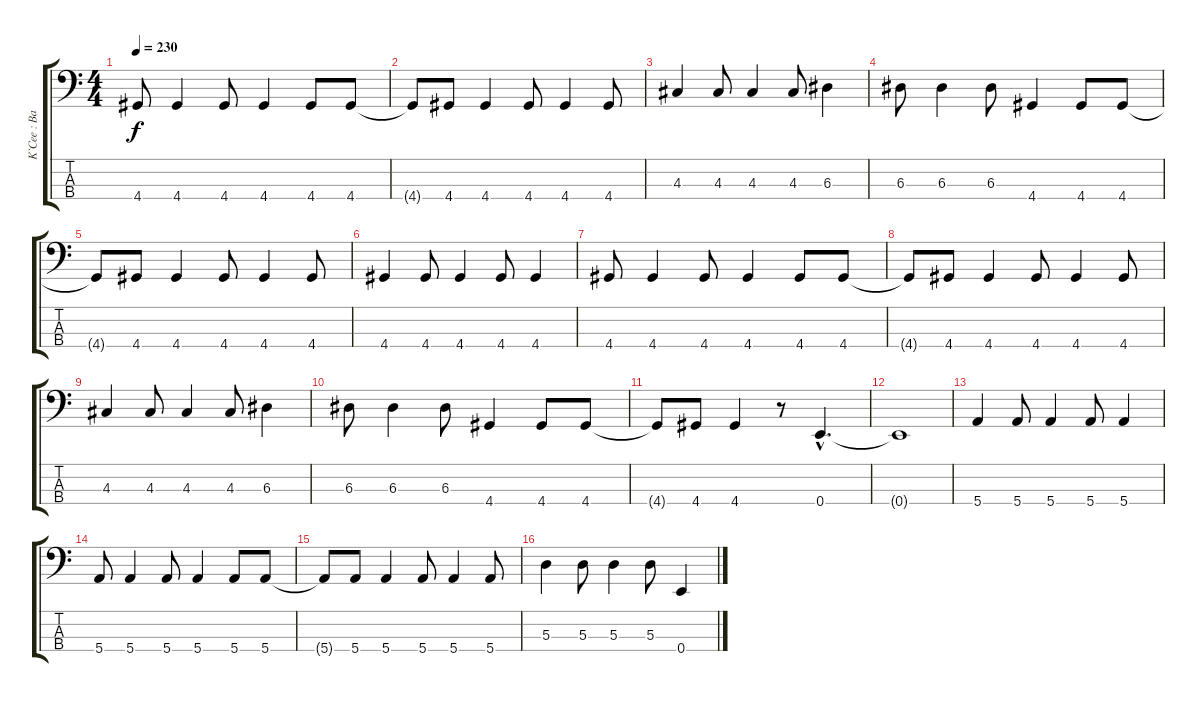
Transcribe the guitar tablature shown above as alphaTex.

\track ("K`Cee : Bass" "K`Cee : Ba") {instrument electricbasspick}
\staff {score tabs}
\tuning (G2 D2 A1 E1) {hide}
\ts (4 4)
\tempo 230
\clef f4
\ks c
4.4.8{dy f} 4.4.4 4.4.8 4.4.4 4.4.8 4.4.8 |
4.4{t}.8 4.4.8 4.4.4 4.4.8 4.4.4 4.4.8 |
4.3.4 4.3.8 4.3.4 4.3.8 6.3.4 |
6.3.8 6.3.4 6.3.8 4.4.4 4.4.8 4.4.8 |
4.4{t}.8 4.4.8 4.4.4 4.4.8 4.4.4 4.4.8 |
4.4.4 4.4.8 4.4.4 4.4.8 4.4.4 |
4.4.8 4.4.4 4.4.8 4.4.4 4.4.8 4.4.8 |
4.4{t}.8 4.4.8 4.4.4 4.4.8 4.4.4 4.4.8 |
4.3.4 4.3.8 4.3.4 4.3.8 6.3.4 |
6.3.8 6.3.4 6.3.8 4.4.4 4.4.8 4.4.8 |
4.4{t}.8 4.4.8 4.4.4 r.8 0.4{hac}.4{d} |
0.4{t}.1 |
5.4.4 5.4.8 5.4.4 5.4.8 5.4.4 |
5.4.8 5.4.4 5.4.8 5.4.4 5.4.8 5.4.8 |
5.4{t}.8 5.4.8 5.4.4 5.4.8 5.4.4 5.4.8 |
5.3.4 5.3.8 5.3.4 5.3.8 0.4.4
